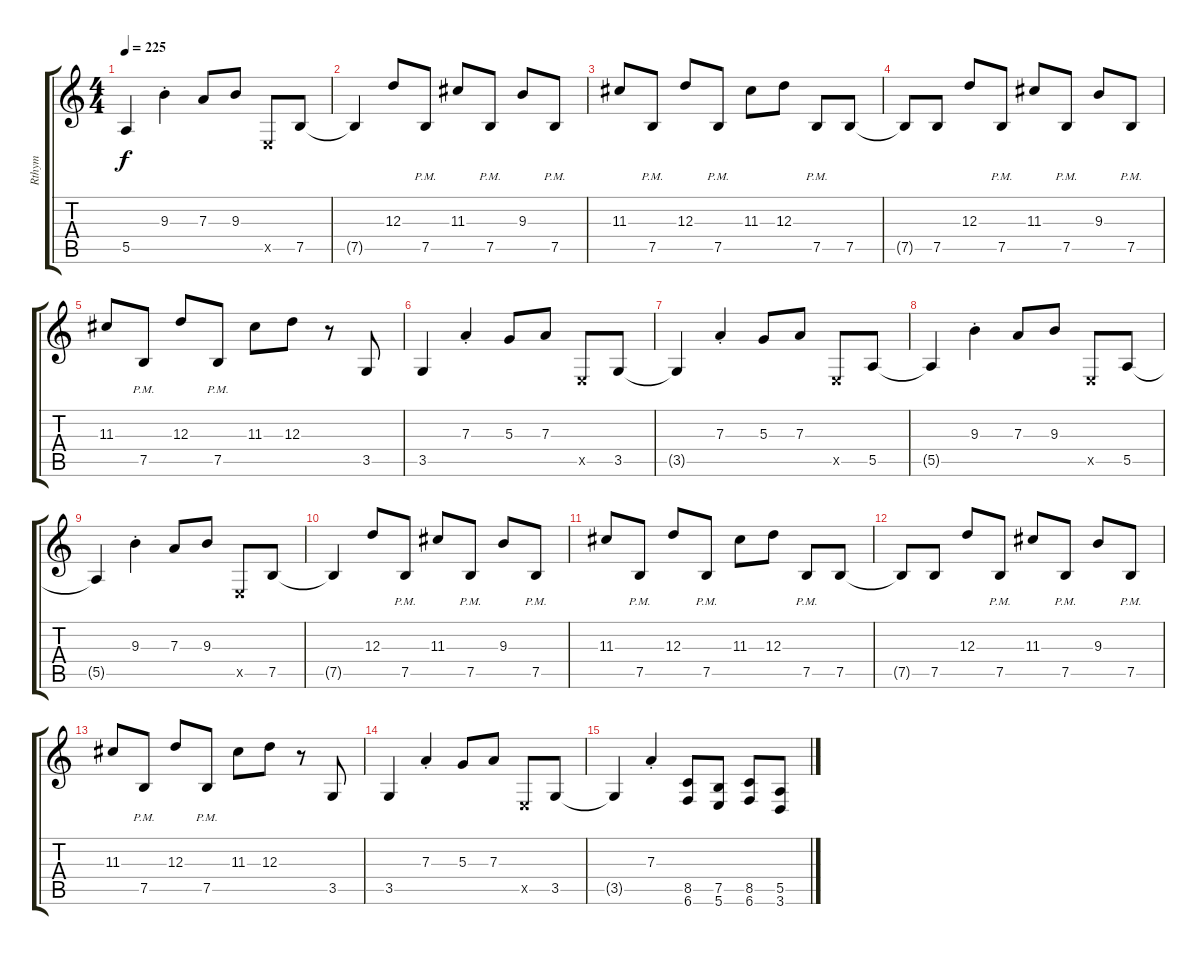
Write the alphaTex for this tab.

\track ("Rthym" "Rthym") {instrument distortionguitar}
\staff {score tabs}
\tuning (B3 Gb3 D3 A2 E2 B1) {hide}
\ts (4 4)
\tempo 225
\clef g2
\ks c
5.5{t}.4{dy f} 9.3{st}.4 7.3.8 9.3.8 0.5{x}.8 7.5.8 |
7.5{t}.4 12.3.8 7.5{pm}.8 11.3.8 7.5{pm}.8 9.3.8 7.5{pm}.8 |
11.3.8 7.5{pm}.8 12.3.8 7.5{pm}.8 11.3.8 12.3.8 7.5{pm}.8 7.5.8 |
7.5{t}.8 7.5.8 12.3.8 7.5{pm}.8 11.3.8 7.5{pm}.8 9.3.8 7.5{pm}.8 |
11.3.8 7.5{pm}.8 12.3.8 7.5{pm}.8 11.3.8 12.3.8 r.8 3.5.8 |
3.5.4 7.3{st}.4 5.3.8 7.3.8 0.5{x}.8 3.5.8 |
3.5{t}.4 7.3{st}.4 5.3.8 7.3.8 0.5{x}.8 5.5.8 |
5.5{t}.4 9.3{st}.4 7.3.8 9.3.8 0.5{x}.8 5.5.8 |
5.5{t}.4 9.3{st}.4 7.3.8 9.3.8 0.5{x}.8 7.5.8 |
7.5{t}.4 12.3.8 7.5{pm}.8 11.3.8 7.5{pm}.8 9.3.8 7.5{pm}.8 |
11.3.8 7.5{pm}.8 12.3.8 7.5{pm}.8 11.3.8 12.3.8 7.5{pm}.8 7.5.8 |
7.5{t}.8 7.5.8 12.3.8 7.5{pm}.8 11.3.8 7.5{pm}.8 9.3.8 7.5{pm}.8 |
11.3.8 7.5{pm}.8 12.3.8 7.5{pm}.8 11.3.8 12.3.8 r.8 3.5.8 |
3.5.4 7.3{st}.4 5.3.8 7.3.8 0.5{x}.8 3.5.8 |
3.5{t}.4 7.3{st}.4 (8.5 6.6).8 (7.5 5.6).8 (8.5 6.6).8 (5.5 3.6).8
